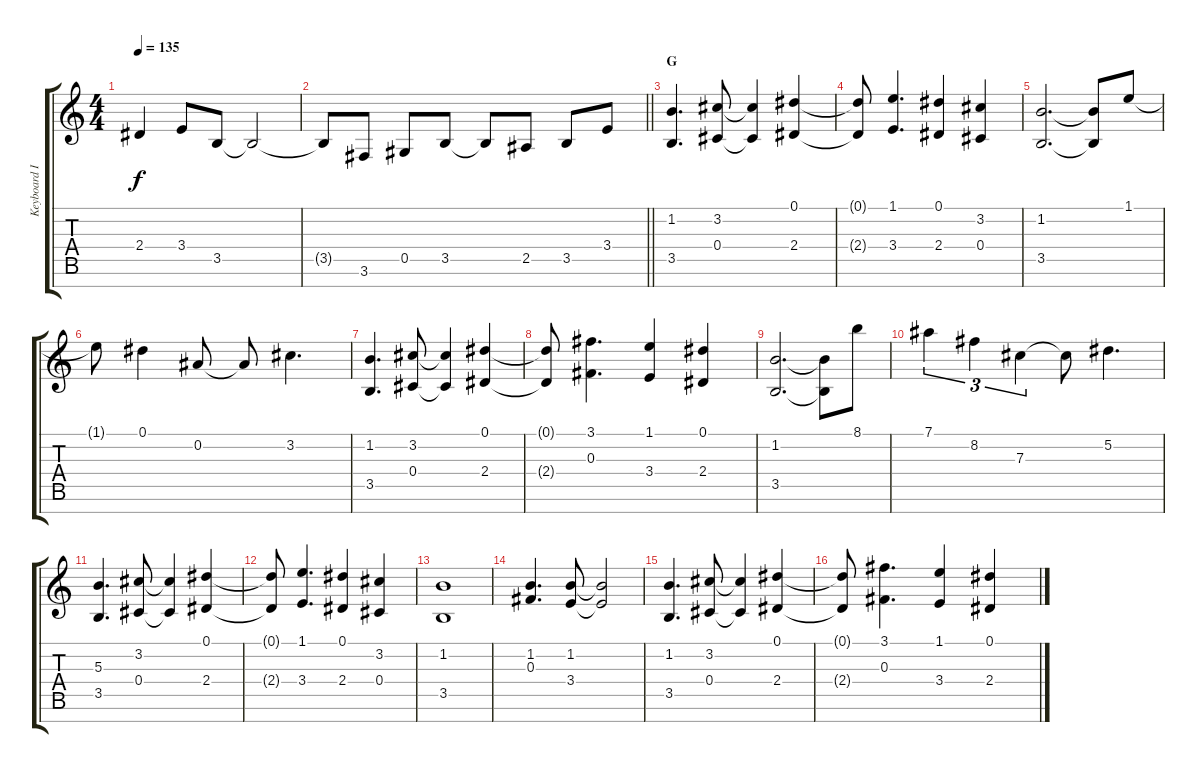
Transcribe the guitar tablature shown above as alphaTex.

\track ("Keyboard I" "Keyboard I") {instrument acousticgrandpiano}
\staff {score tabs}
\tuning (Eb5 Bb4 Gb4 Db4 Ab3 Eb3 Bb2) {hide}
\ts (4 4)
\tempo 135
\clef g2
\ks c
2.4.4{dy f} 3.4.8 3.5.8 3.5{t}.2 |
\barLineRight lightlight
3.5{t}.8 3.6.8 0.5.8 3.5.8 3.5{t}.8 2.5.8 3.5.8 3.4.8 |
\section ("" "G")
(1.2 3.5).4{d} (3.2 0.4).8 (3.2{t} 0.4{t}).4 (0.1 2.4).4 |
(0.1{t} 2.4{t}).8 (1.1 3.4).4{d} (0.1 2.4).4 (3.2 0.4).4 |
(1.2 3.5).2{d} (1.2{t} 3.5{t}).8 1.1.8 |
1.1{t}.8 0.1.4 0.2.8 0.2{t}.8 3.2.4{d} |
(1.2 3.5).4{d} (3.2 0.4).8 (3.2{t} 0.4{t}).4 (0.1 2.4).4 |
(0.1{t} 2.4{t}).8 (3.1 0.3).4{d} (1.1 3.4).4 (0.1 2.4).4 |
(1.2 3.5).2{d} (1.2{t} 3.5{t}).8 8.1.8 |
7.1.4{tu (3 2)} 8.2.4{tu (3 2)} 7.3.4{tu (3 2)} 7.3{t}.8 5.2.4{d} |
(5.3 3.5).4{d} (3.2 0.4).8 (3.2{t} 0.4{t}).4 (0.1 2.4).4 |
(0.1{t} 2.4{t}).8 (1.1 3.4).4{d} (0.1 2.4).4 (3.2 0.4).4 |
(1.2 3.5).1 |
(1.2 0.3).4{d} (1.2 3.4).8 (1.2{t} 3.4{t}).2 |
(1.2 3.5).4{d} (3.2 0.4).8 (3.2{t} 0.4{t}).4 (0.1 2.4).4 |
(0.1{t} 2.4{t}).8 (3.1 0.3).4{d} (1.1 3.4).4 (0.1 2.4).4
